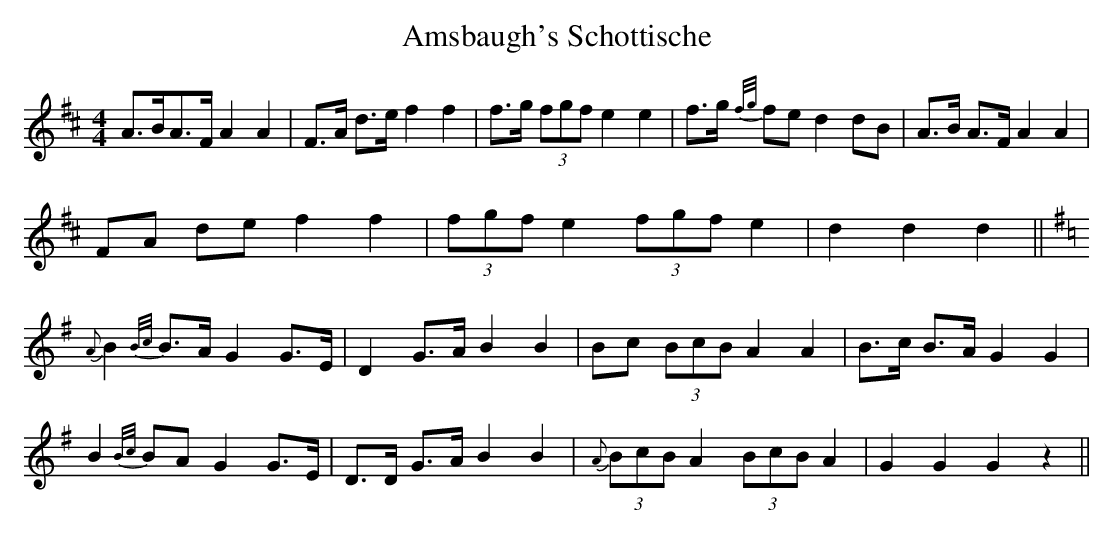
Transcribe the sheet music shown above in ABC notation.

X:1
T:Amsbaugh's Schottische
M:4/4
L:1/8
K:D
A>BA>F A2A2|F>A d>e f2f2|f>g (3fgf e2e2|f>g {f/g/}fe d2 dB|A>B A>F A2A2|
FA de f2f2|(3fgf e2 (3fgf e2|d2d2d2||
K:G
{A}B2{B/c/}B>A G2 G>E|D2 G>A B2B2|Bc (3BcB A2A2|B>c B>A G2G2|
B2 {B/c/}BA G2 G>E|D>D G>A B2B2|{A}(3BcB A2 (3BcB A2|G2G2G2z2||
